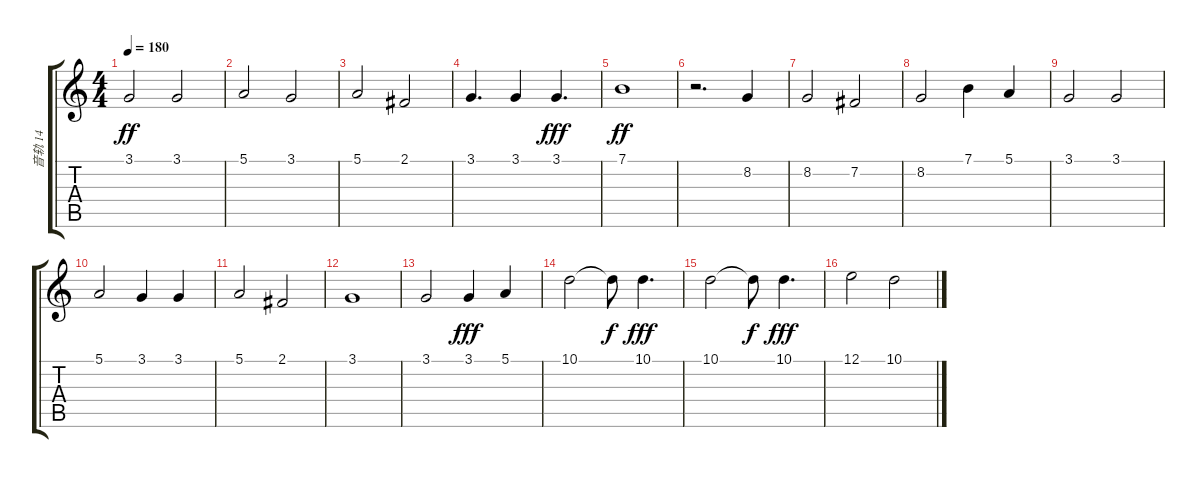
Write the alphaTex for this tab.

\track ("音轨 14" "音轨 14") {instrument acousticgrandpiano}
\staff {score tabs}
\tuning (E4 B3 G3 D3 A2 E2) {hide}
\ts (4 4)
\tempo 180
\clef g2
\ks c
3.1.2{dy ff} 3.1.2 |
5.1.2 3.1.2 |
5.1.2 2.1.2 |
3.1.4{d} 3.1.4 3.1.4{d dy fff} |
7.1.1{dy ff} |
r.2{d} 8.2.4 |
8.2.2 7.2.2 |
8.2.2 7.1.4 5.1.4 |
3.1.2 3.1.2 |
5.1.2 3.1.4 3.1.4 |
5.1.2 2.1.2 |
3.1.1 |
3.1.2 3.1.4{dy fff} 5.1.4 |
10.1.2 10.1{t}.8{dy f} 10.1.4{d dy fff} |
10.1.2 10.1{t}.8{dy f} 10.1.4{d dy fff} |
12.1.2 10.1.2
